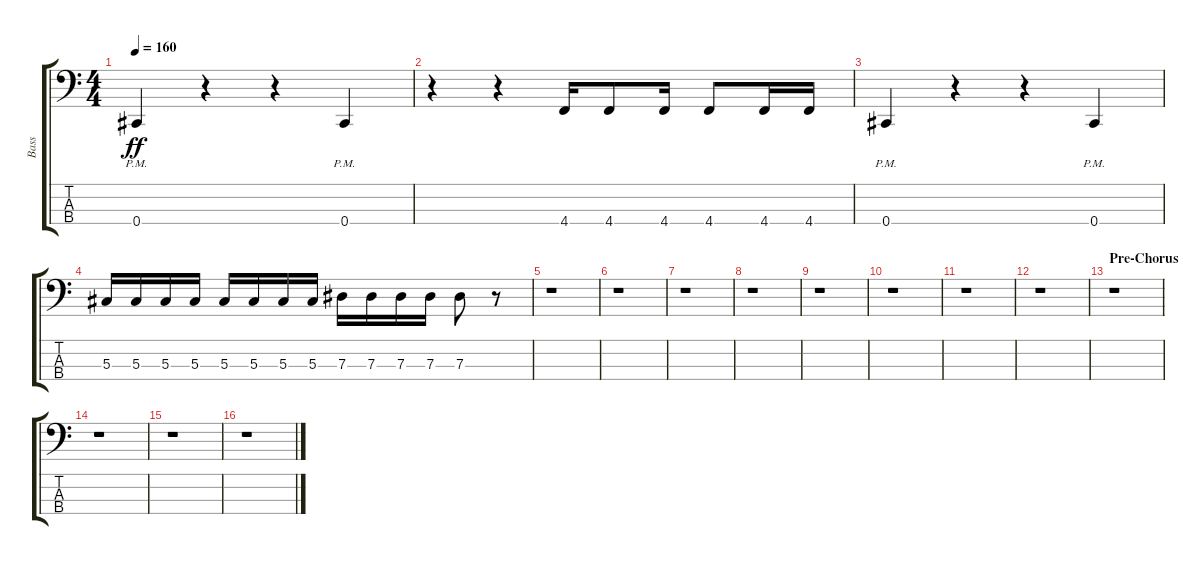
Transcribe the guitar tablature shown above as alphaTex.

\track ("Bass" "Bass") {instrument electricbassfinger}
\staff {score tabs}
\tuning (Gb2 Db2 Ab1 Db1) {hide}
\ts (4 4)
\tempo 160
\clef f4
\ks c
0.4{pm}.4{dy ff} r.4 r.4 0.4{pm}.4 |
r.4 r.4 4.4.16 4.4.8 4.4.16 4.4.8 4.4.16 4.4.16 |
0.4{pm}.4 r.4 r.4 0.4{pm}.4 |
5.3.16 5.3.16 5.3.16 5.3.16 5.3.16 5.3.16 5.3.16 5.3.16 7.3.16 7.3.16 7.3.16 7.3.16 7.3.8 r.8 |
r.1 |
r.1 |
r.1 |
r.1 |
r.1 |
r.1 |
r.1 |
r.1 |
\section ("" "Pre-Chorus")
r.1 |
r.1 |
r.1 |
r.1
